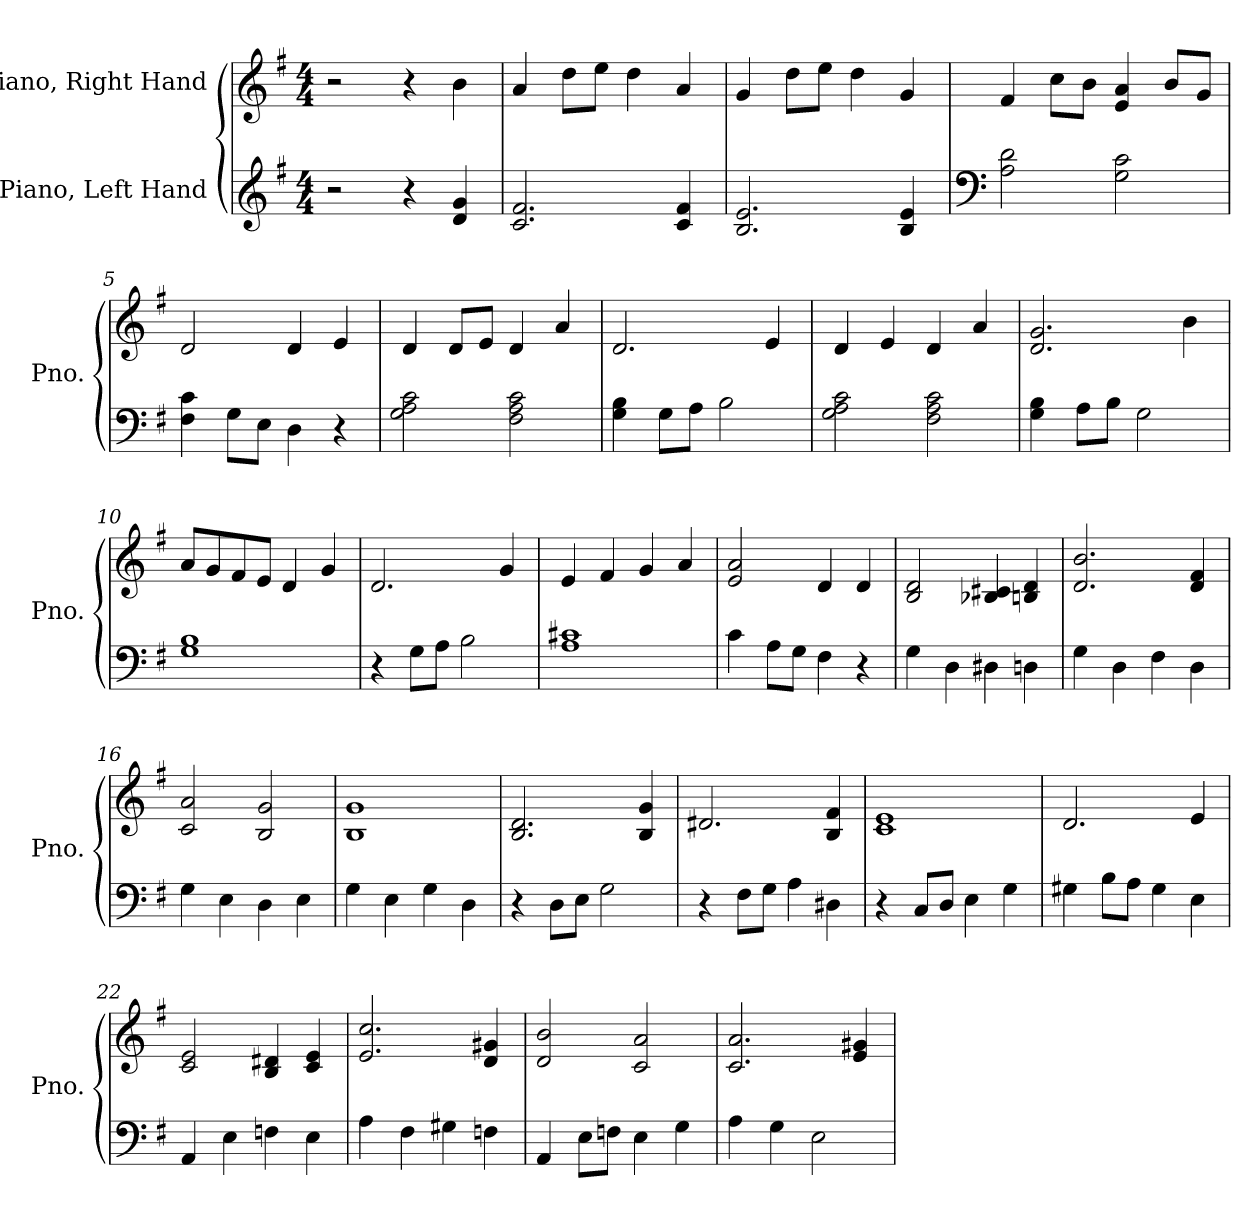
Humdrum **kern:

**kern	**kern
*part2	*part1
*staff2	*staff1
*I"Piano, Left Hand	*I"Piano, Right Hand
*I'Pno.	*I'Pno.
*clefG2	*clefG2
*k[f#]	*k[f#]
*M4/4	*M4/4
*MM100	*MM100
=1	=1
2r	2r
4r	4r
4d/ 4g/	4b\
=2	=2
2.c/ 2.f#/	4a/
.	8dd\L
.	8ee\J
.	4dd\
4c/ 4f#/	4a/
=3	=3
2.B/ 2.e/	4g/
.	8dd\L
.	8ee\J
.	4dd\
4B/ 4e/	4g/
=4	=4
*clefF4	*
2A\ 2d\	4f#/
.	8cc\L
.	8b\J
2G\ 2c\	4e/ 4a/
.	8b/L
.	8g/J
=5	=5
4F#\ 4c\	2d/
8G\L	.
8E\J	.
4D\	4d/
4r	4e/
=6	=6
2G\ 2A\ 2c\	4d/
.	8d/L
.	8e/J
2F#\ 2A\ 2c\	4d/
.	4a/
!!LO:LB:g=z
=7	=7
4G\ 4B\	2.d/
8G\L	.
8A\J	.
2B\	.
.	4e/
=8	=8
2G\ 2A\ 2c\	4d/
.	4e/
2F#\ 2A\ 2c\	4d/
.	4a/
=9	=9
4G\ 4B\	2.d/ 2.g/
8A\L	.
8B\J	.
2G\	.
.	4b\
=10	=10
1G 1B	8a/L
.	8g/
.	8f#/
.	8e/J
.	4d/
.	4g/
=11	=11
4r	2.d/
8G\L	.
8A\J	.
2B\	.
.	4g/
=12	=12
1A 1c#X	4e/
.	4f#/
.	4g/
.	4a/
=13	=13
4c\	2e/ 2a/
8A\L	.
8G\J	.
4F#\	4d/
4r	4d/
!!LO:LB:g=z
=14	=14
4G\	2B/ 2d/
4D\	.
4D#X\	4B-X/ 4c#X/
4Dn\	4Bn/ 4d/
=15	=15
4G\	2.d/ 2.b/
4D\	.
4F#\	.
4D\	4d/ 4f#/
=16	=16
4G\	2c/ 2a/
4E\	.
4D\	2B/ 2g/
4E\	.
=17	=17
4G\	1B 1g
4E\	.
4G\	.
4D\	.
=18	=18
4r	2.B/ 2.d/
8D\L	.
8E\J	.
2G\	.
.	4B/ 4g/
=19	=19
4r	2.d#X/
8F#\L	.
8G\J	.
4A\	.
4D#X\	4B/ 4f#/
=20	=20
4r	1c 1e
8C/L	.
8D/J	.
4E\	.
4G\	.
!!LO:LB:g=z
=21	=21
4G#X\	2.d/
8B\L	.
8A\J	.
4G#\	.
4E\	4e/
=22	=22
4AA/	2c/ 2e/
4E\	.
4Fn\	4B/ 4d#X/
4E\	4c/ 4e/
=23	=23
4A\	2.e/ 2.cc/
4F#\	.
4G#X\	.
4Fn\	4d/ 4g#X/
=24	=24
4AA/	2d/ 2b/
8E\L	.
8Fn\J	.
4E\	2c/ 2a/
4G\	.
=25	=25
4A\	2.c/ 2.a/
4G\	.
2E\	.
.	4e/ 4g#X/
=	=
*-	*-
